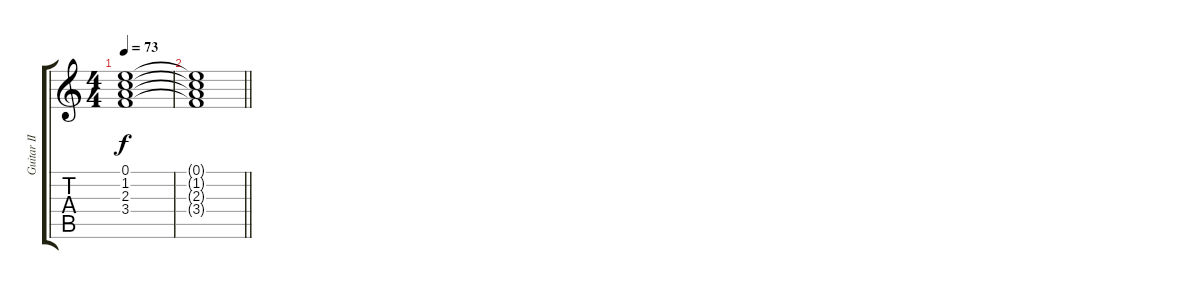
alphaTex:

\track ("Guitar II" "Guitar II") {instrument acousticguitarsteel}
\staff {score tabs}
\tuning (E4 B3 G3 D3 A2 E2) {hide}
\ts (4 4)
\tempo 73
\clef g2
\ks c
(0.1 1.2 2.3 3.4).1{dy f} |
\barLineRight lightlight
(0.1{t} 1.2{t} 2.3{t} 3.4{t}).1
